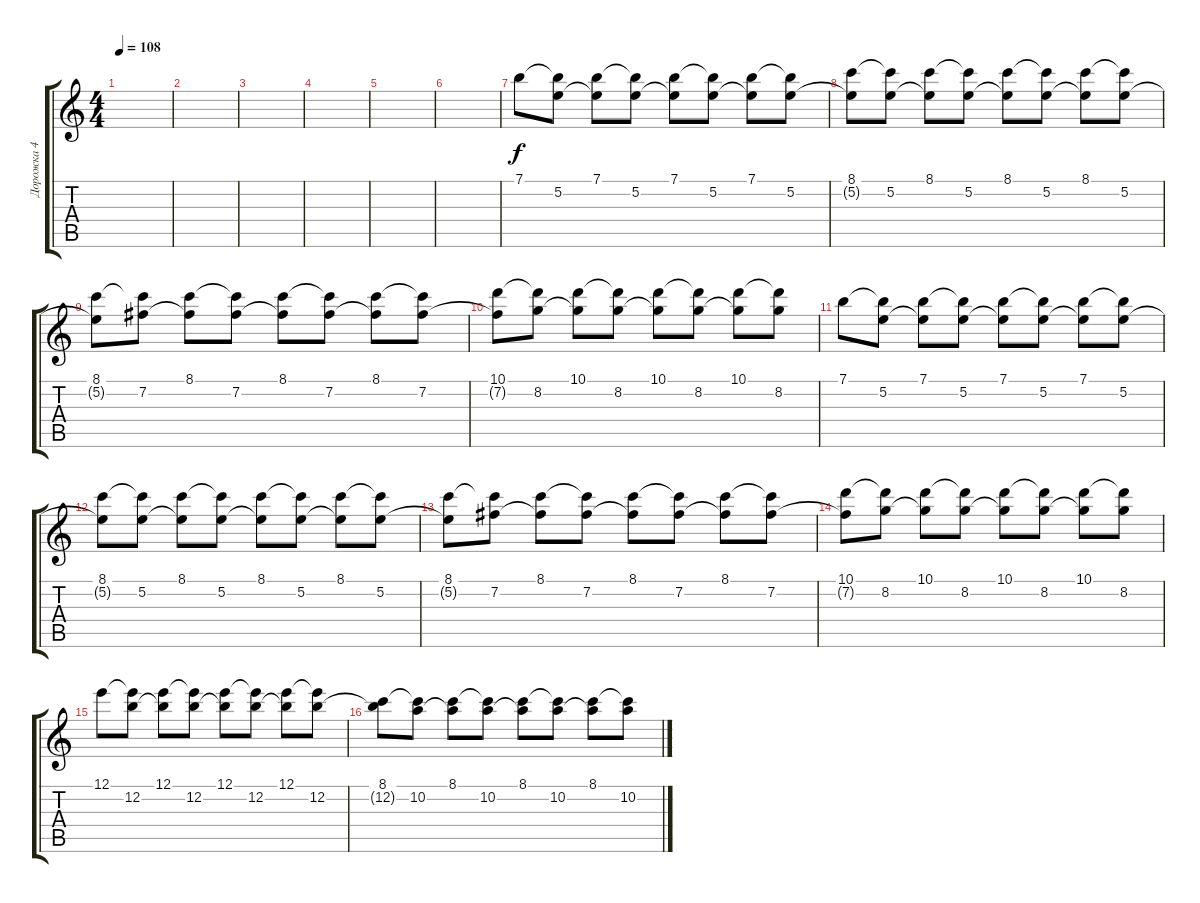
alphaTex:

\track ("Дорожка 4" "Дорожка 4") {instrument distortionguitar}
\staff {score tabs}
\tuning (E4 B3 G3 D3 A2 E2) {hide}
\ts (4 4)
\tempo 108
\clef g2
\ks c
|
|
|
|
|
|
7.1.8 (7.1{t} 5.2).8 (7.1 5.2{t}).8 (7.1{t} 5.2).8 (7.1 5.2{t}).8 (7.1{t} 5.2).8 (7.1 5.2{t}).8 (7.1{t} 5.2).8 |
(8.1 5.2{t}).8 (8.1{t} 5.2).8 (8.1 5.2{t}).8 (8.1{t} 5.2).8 (8.1 5.2{t}).8 (8.1{t} 5.2).8 (8.1 5.2{t}).8 (8.1{t} 5.2).8 |
(8.1 5.2{t}).8 (8.1{t} 7.2).8 (8.1 7.2{t}).8 (8.1{t} 7.2).8 (8.1 7.2{t}).8 (8.1{t} 7.2).8 (8.1 7.2{t}).8 (8.1{t} 7.2).8 |
(10.1 7.2{t}).8 (10.1{t} 8.2).8 (10.1 8.2{t}).8 (10.1{t} 8.2).8 (10.1 8.2{t}).8 (10.1{t} 8.2).8 (10.1 8.2{t}).8 (10.1{t} 8.2).8 |
7.1.8 (7.1{t} 5.2).8 (7.1 5.2{t}).8 (7.1{t} 5.2).8 (7.1 5.2{t}).8 (7.1{t} 5.2).8 (7.1 5.2{t}).8 (7.1{t} 5.2).8 |
(8.1 5.2{t}).8 (8.1{t} 5.2).8 (8.1 5.2{t}).8 (8.1{t} 5.2).8 (8.1 5.2{t}).8 (8.1{t} 5.2).8 (8.1 5.2{t}).8 (8.1{t} 5.2).8 |
(8.1 5.2{t}).8 (8.1{t} 7.2).8 (8.1 7.2{t}).8 (8.1{t} 7.2).8 (8.1 7.2{t}).8 (8.1{t} 7.2).8 (8.1 7.2{t}).8 (8.1{t} 7.2).8 |
(10.1 7.2{t}).8 (10.1{t} 8.2).8 (10.1 8.2{t}).8 (10.1{t} 8.2).8 (10.1 8.2{t}).8 (10.1{t} 8.2).8 (10.1 8.2{t}).8 (10.1{t} 8.2).8 |
12.1.8 (12.1{t} 12.2).8 (12.1 12.2{t}).8 (12.1{t} 12.2).8 (12.1 12.2{t}).8 (12.1{t} 12.2).8 (12.1 12.2{t}).8 (12.1{t} 12.2).8 |
(8.1 12.2{t}).8 (8.1{t} 10.2).8 (8.1 10.2{t}).8 (8.1{t} 10.2).8 (8.1 10.2{t}).8 (8.1{t} 10.2).8 (8.1 10.2{t}).8 (8.1{t} 10.2).8
